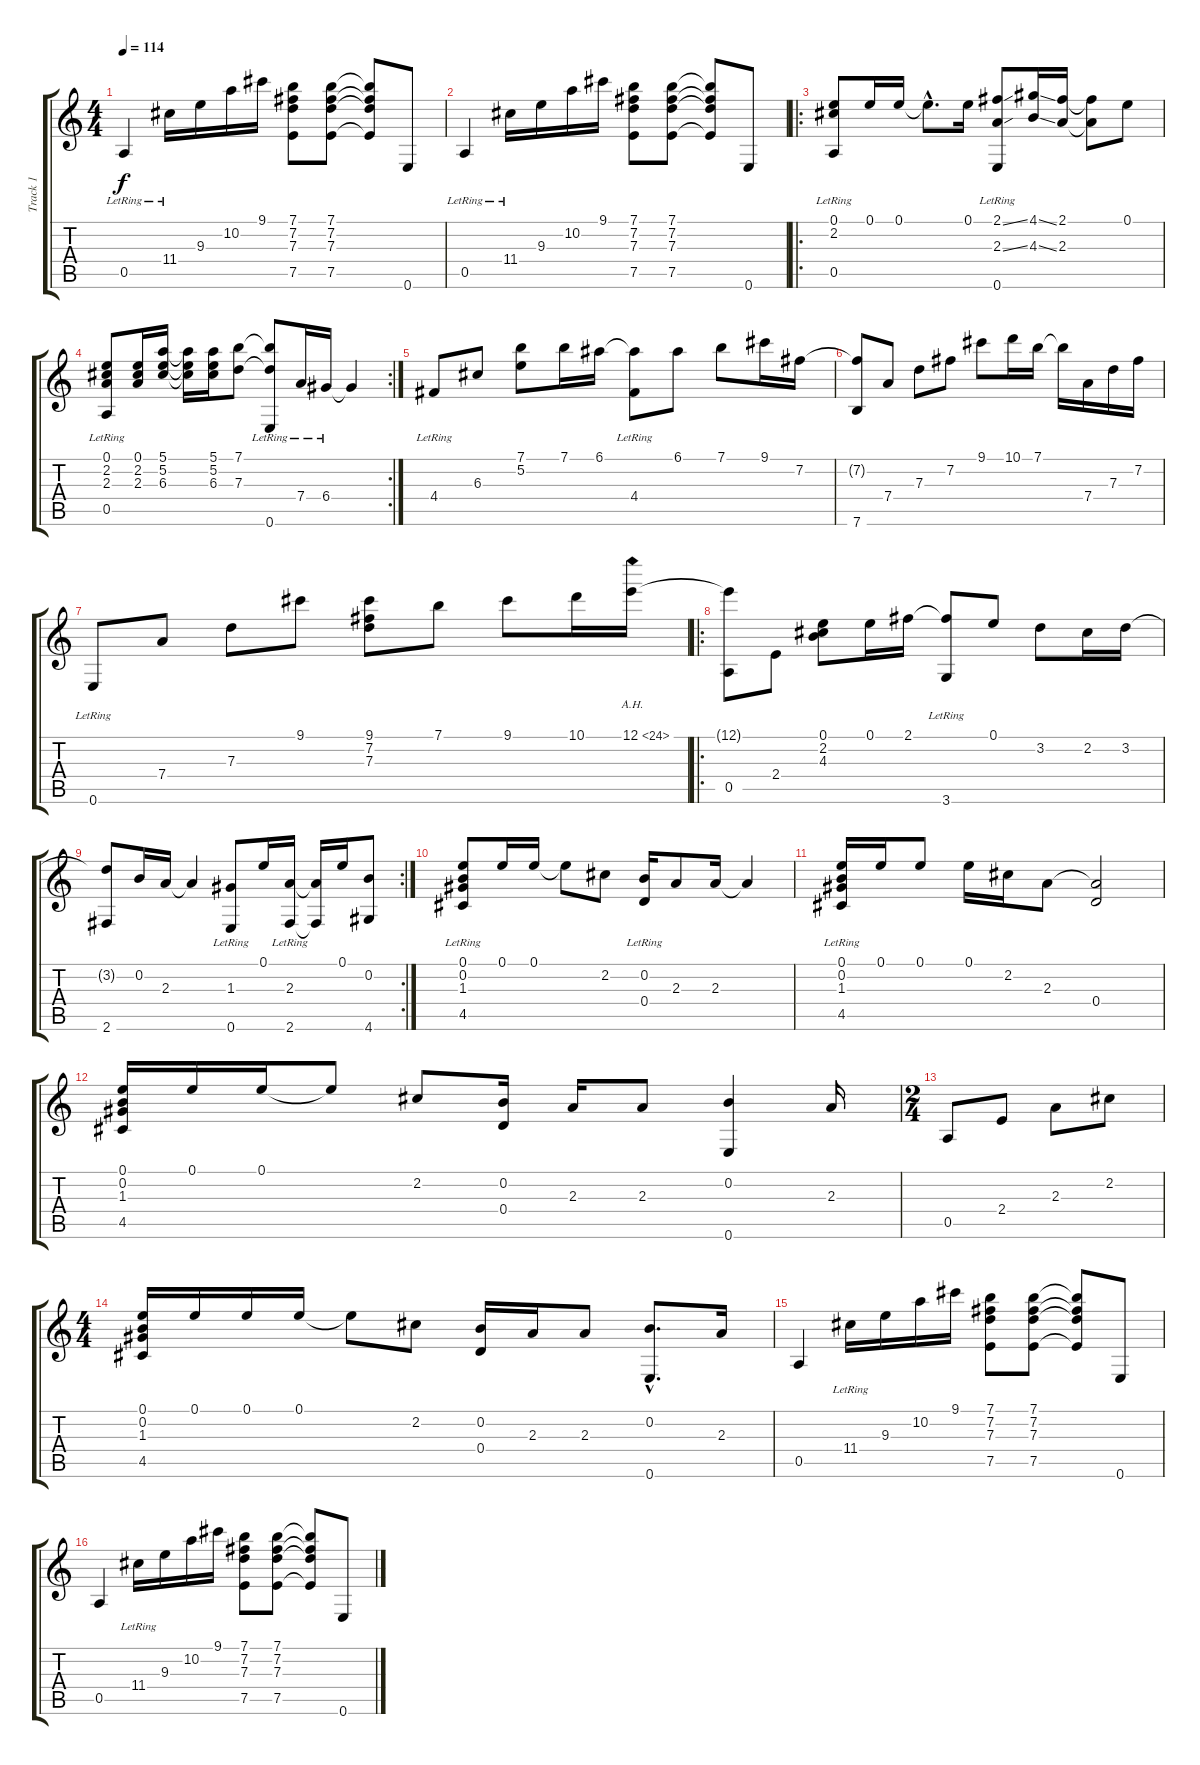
\track ("Track 1" "Track 1") {instrument acousticguitarnylon}
\staff {score tabs}
\tuning (E4 B3 G3 D3 A2 E2) {hide}
\ts (4 4)
\tempo 114
\clef g2
\ks c
0.5{lr}.4{dy f instrument acousticguitarnylon} 11.4{lr}.16 9.3.16 10.2.16 9.1.16 (7.1 7.2 7.3 7.5).8 (7.1 7.2 7.3 7.5).8 (7.1{t} 7.2{t} 7.3{t} 7.5{t}).8 0.6.8 |
0.5{lr}.4 11.4{lr}.16 9.3.16 10.2.16 9.1.16 (7.1 7.2 7.3 7.5).8 (7.1 7.2 7.3 7.5).8 (7.1{t} 7.2{t} 7.3{t} 7.5{t}).8 0.6.8 |
\ro
(0.1 2.2 0.5{lr}).8 0.1.16 0.1.16 0.1{hac t}.8{d} 0.1.16 (2.1{ss} 2.3{ss} 0.6{lr}).8 (4.1{ss} 4.3{ss}).16 (2.1 2.3).16 (2.1{t} 2.3{t}).8 0.1.8 |
\rc 2
(0.1 2.2 2.3 0.5{lr}).8 (0.1 2.2 2.3).16 (5.1 5.2 6.3).16 (5.1{t} 5.2{t} 6.3{t}).16 (5.1 5.2 6.3).16 (7.1 7.3).8 (7.1{t} 7.3{t} 0.6{lr}).8 7.4{lr}.16 6.4{lr}.16 6.4{t}.4 |
4.4{lr}.8 6.3.8 (7.1 5.2).8 7.1.16 6.1.16 (6.1{t} 4.4{lr}).8 6.1.8 7.1.8 9.1.16 7.2.16 |
(7.2{t} 7.6).8 7.4.8 7.3.8 7.2.8 9.1.8 10.1.16 7.1.16 7.1{t}.16 7.4.16 7.3.16 7.2.16 |
0.6{lr}.8 7.4.8 7.3.8 9.1.8 (9.1 7.2 7.3).8 7.1.8 9.1.8 10.1.16 12.1{ah 12}.16 |
\ro
(12.1{t} 0.5).8 2.4.8 (0.1 2.2 4.3).8 0.1.16 2.1.16 (2.1{t} 3.6{lr}).8 0.1.8 3.2.8 2.2.16 3.2.16 |
\rc 2
(3.2{t} 2.6).8 0.2.16 2.3.16 2.3{t}.4 (1.3 0.6{lr}).8 0.1.16 (2.3 2.6{lr}).16 (2.3{t} 2.6{t}).16 0.1.16 (0.2 4.6).8 |
(0.1 0.2 1.3 4.5{lr}).8 0.1.16 0.1.16 0.1{t}.8 2.2.8 (0.2 0.4{lr}).16 2.3.8 2.3.16 2.3{t}.4 |
(0.1 0.2 1.3 4.5{lr}).16 0.1.16 0.1.8 0.1.16 2.2.16 2.3.8 (2.3{t} 0.4).2 |
(0.1 0.2 1.3 4.5).16 0.1.16 0.1.16 0.1{t}.8 2.2.8 (0.2 0.4).16 2.3.16 2.3.8 (0.2 0.6).4 2.3.16 |
\ts (2 4)
0.5.8 2.4.8 2.3.8 2.2.8 |
\ts (4 4)
(0.1 0.2 1.3 4.5).16 0.1.16 0.1.16 0.1.16 0.1{t}.8 2.2.8 (0.2 0.4).16 2.3.16 2.3.8 (0.2{hac} 0.6{hac}).8{d} 2.3.16 |
0.5.4 11.4{lr}.16 9.3.16 10.2.16 9.1.16 (7.1 7.2 7.3 7.5).8 (7.1 7.2 7.3 7.5).8 (7.1{t} 7.2{t} 7.3{t} 7.5{t}).8 0.6.8 |
0.5.4 11.4{lr}.16 9.3.16 10.2.16 9.1.16 (7.1 7.2 7.3 7.5).8 (7.1 7.2 7.3 7.5).8 (7.1{t} 7.2{t} 7.3{t} 7.5{t}).8 0.6.8
